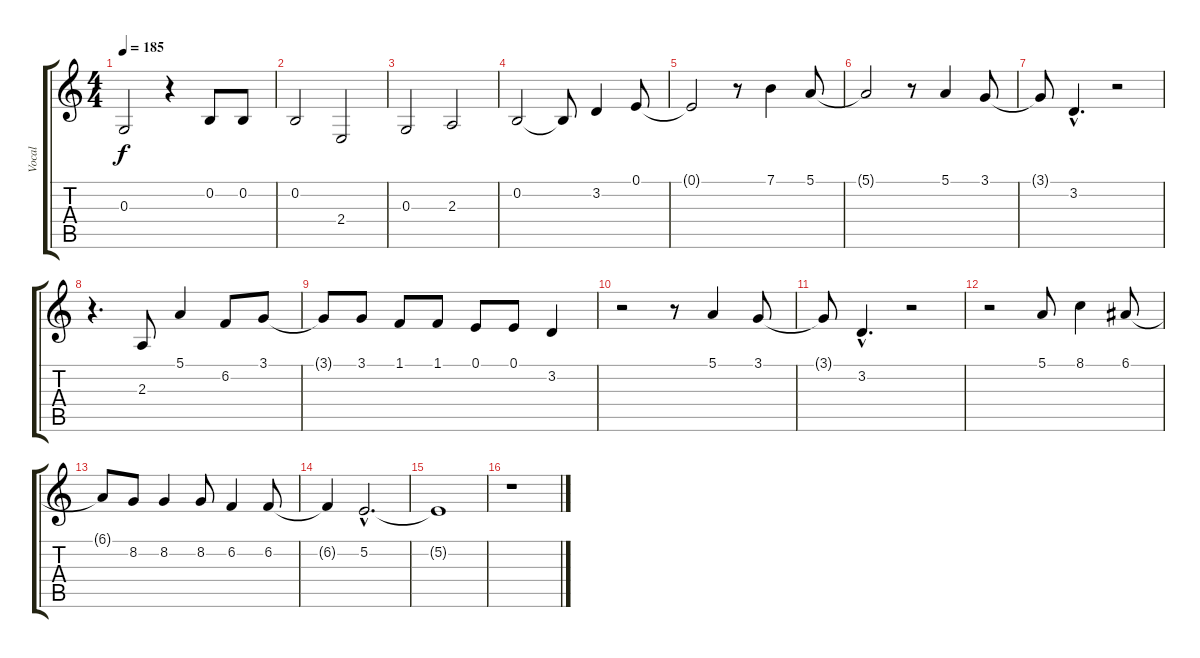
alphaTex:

\track ("Vocal" "Vocal") {instrument flute}
\staff {score tabs}
\tuning (E4 B3 G3 D3 A2 E2) {hide}
\ts (4 4)
\tempo 185
\clef g2
\ks c
0.3{t}.2{dy f} r.4 0.2.8 0.2.8 |
0.2.2 2.4.2 |
0.3.2 2.3.2 |
0.2.2 0.2{t}.8 3.2.4 0.1.8 |
0.1{t}.2 r.8 7.1.4 5.1.8 |
5.1{t}.2 r.8 5.1.4 3.1.8 |
3.1{t}.8 3.2{hac}.4{d} r.2 |
r.4{d} 2.3.8 5.1.4 6.2.8 3.1.8 |
3.1{t}.8 3.1.8 1.1.8 1.1.8 0.1.8 0.1.8 3.2.4 |
r.2 r.8 5.1.4 3.1.8 |
3.1{t}.8 3.2{hac}.4{d} r.2 |
r.2 5.1.8 8.1.4 6.1.8 |
6.1{t}.8 8.2.8 8.2.4 8.2.8 6.2.4 6.2.8 |
6.2{t}.4 5.2{hac}.2{d} |
5.2{t}.1 |
r.1
